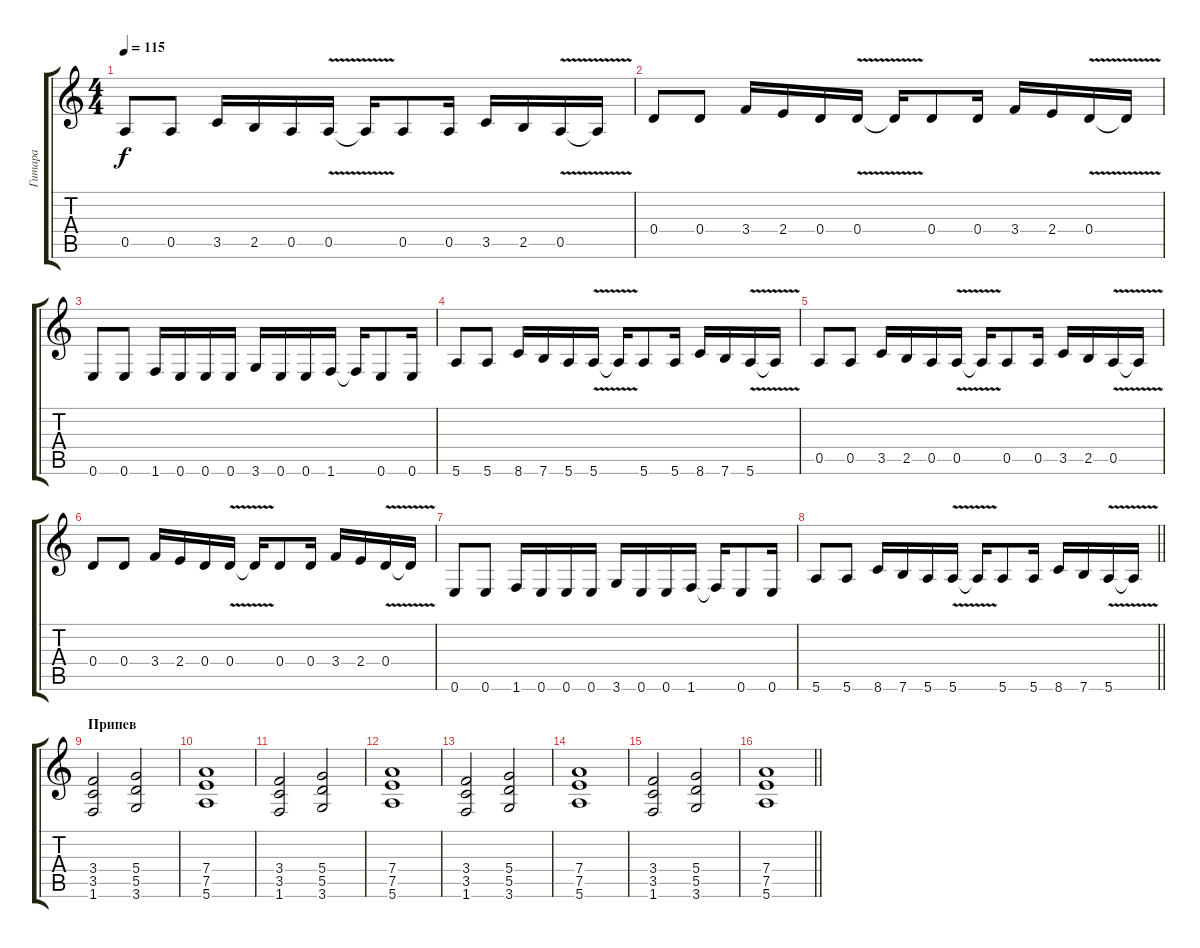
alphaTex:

\track ("Гитара" "Гитара") {instrument distortionguitar}
\staff {score tabs}
\tuning (E4 B3 G3 D3 A2 E2) {hide}
\ts (4 4)
\tempo 115
\clef g2
\ks aminor
0.5.8{dy f volume 16} 0.5.8 3.5.16 2.5.16 0.5.16 0.5{v}.16 0.5{t}.16 0.5.8 0.5.16 3.5.16 2.5.16 0.5{v}.16 0.5{t}.16 |
0.4.8 0.4.8 3.4.16 2.4.16 0.4.16 0.4{v}.16 0.4{t}.16 0.4.8 0.4.16 3.4.16 2.4.16 0.4{v}.16 0.4{t}.16 |
0.6.8 0.6.8 1.6.16 0.6.16 0.6.16 0.6.16 3.6.16 0.6.16 0.6.16 1.6.16 1.6{t}.16 0.6.8 0.6.16 |
5.6.8 5.6.8 8.6.16 7.6.16 5.6.16 5.6{v}.16 5.6{t}.16 5.6.8 5.6.16 8.6.16 7.6.16 5.6{v}.16 5.6{t}.16 |
0.5.8{volume 16} 0.5.8 3.5.16 2.5.16 0.5.16 0.5{v}.16 0.5{t}.16 0.5.8 0.5.16 3.5.16 2.5.16 0.5{v}.16 0.5{t}.16 |
0.4.8 0.4.8 3.4.16 2.4.16 0.4.16 0.4{v}.16 0.4{t}.16 0.4.8 0.4.16 3.4.16 2.4.16 0.4{v}.16 0.4{t}.16 |
0.6.8 0.6.8 1.6.16 0.6.16 0.6.16 0.6.16 3.6.16 0.6.16 0.6.16 1.6.16 1.6{t}.16 0.6.8 0.6.16 |
\barLineRight lightlight
5.6.8 5.6.8 8.6.16 7.6.16 5.6.16 5.6{v}.16 5.6{t}.16 5.6.8 5.6.16 8.6.16 7.6.16 5.6{v}.16 5.6{t}.16 |
\section ("" "Припев")
(3.4 3.5 1.6).2{volume 14} (5.4 5.5 3.6).2 |
(7.4 7.5 5.6).1 |
(3.4 3.5 1.6).2 (5.4 5.5 3.6).2 |
(7.4 7.5 5.6).1 |
(3.4 3.5 1.6).2 (5.4 5.5 3.6).2 |
(7.4 7.5 5.6).1 |
(3.4 3.5 1.6).2 (5.4 5.5 3.6).2 |
\barLineRight lightlight
(7.4 7.5 5.6).1
